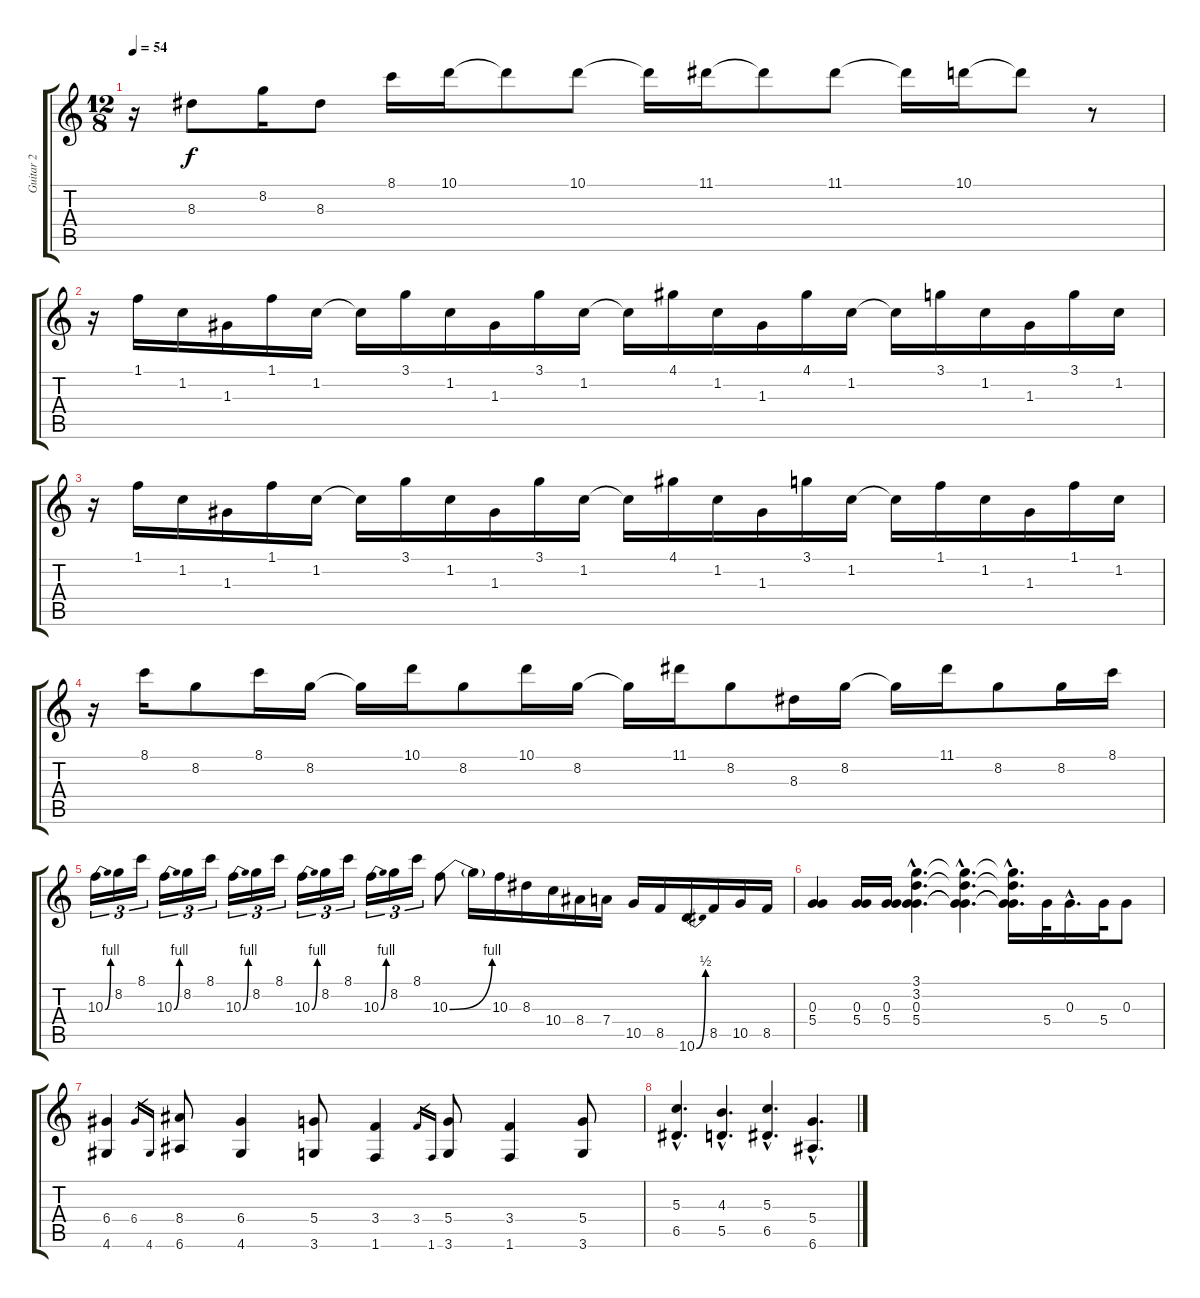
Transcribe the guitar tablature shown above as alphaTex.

\track ("Guitar 2" "Guitar 2") {instrument electricguitarclean}
\staff {score tabs}
\tuning (E4 B3 G3 D3 A2 E2) {hide}
\ts (12 8)
\tempo 54
\clef g2
\ks c
r.16{dy f} 8.3.8 8.2.16 8.3.8 8.1.16 10.1.16 10.1{t}.8 10.1.8 10.1{t}.16 11.1.16 11.1{t}.8 11.1.8 11.1{t}.16 10.1.16 10.1{t}.8 r.8 |
r.16 1.1.16 1.2.16 1.3.16 1.1.16 1.2.16 1.2{t}.16 3.1.16 1.2.16 1.3.16 3.1.16 1.2.16 1.2{t}.16 4.1.16 1.2.16 1.3.16 4.1.16 1.2.16 1.2{t}.16 3.1.16 1.2.16 1.3.16 3.1.16 1.2.16 |
r.16 1.1.16 1.2.16 1.3.16 1.1.16 1.2.16 1.2{t}.16 3.1.16 1.2.16 1.3.16 3.1.16 1.2.16 1.2{t}.16 4.1.16 1.2.16 1.3.16 3.1.16 1.2.16 1.2{t}.16 1.1.16 1.2.16 1.3.16 1.1.16 1.2.16 |
r.16 8.1.16 8.2.8 8.1.16 8.2.16 8.2{t}.16 10.1.16 8.2.8 10.1.16 8.2.16 8.2{t}.16 11.1.16 8.2.8 8.3.16 8.2.16 8.2{t}.16 11.1.16 8.2.8 8.2.16 8.1.16 |
10.3{be (bend 0 0 60 4)}.16{tu (3 2)} 8.2.16{tu (3 2)} 8.1.16{tu (3 2)} 10.3{be (bend 0 0 60 4)}.16{tu (3 2)} 8.2.16{tu (3 2)} 8.1.16{tu (3 2)} 10.3{be (bend 0 0 60 4)}.16{tu (3 2)} 8.2.16{tu (3 2)} 8.1.16{tu (3 2)} 10.3{be (bend 0 0 60 4)}.16{tu (3 2)} 8.2.16{tu (3 2)} 8.1.16{tu (3 2)} 10.3{be (bend 0 0 60 4)}.16{tu (3 2)} 8.2.16{tu (3 2)} 8.1.16{tu (3 2)} 10.3{be (bend 0 0 60 4)}.8 10.3{t}.16 10.3.16 8.3.16 10.4.16 8.4.16 7.4.16 10.5.16 8.5.16 10.6{be (bend 0 0 60 2)}.16 8.5.16 10.5.16 8.5.16 |
(0.3 5.4).4 (0.3 5.4).16 (0.3 5.4).16 (3.1{hac} 3.2{hac} 0.3{hac} 5.4{hac}).4{d} (3.1{hac t} 3.2{hac t} 0.3{hac t} 5.4{hac t}).4{d} (3.1{hac t} 3.2{hac t} 0.3{hac t} 5.4{hac t}).16{d} 5.4.32 0.3{hac}.16{d} 5.4.32 0.3.8 |
(6.4 4.6).4 6.4.16{gr} 4.6.16{gr} (8.4 6.6).8 (6.4 4.6).4 (5.4 3.6).8 (3.4 1.6).4 3.4.16{gr} 1.6.16{gr} (5.4 3.6).8 (3.4 1.6).4 (5.4 3.6).8 |
(5.3{hac} 6.5{hac}).4{d} (4.3{hac} 5.5{hac}).4{d} (5.3{hac} 6.5{hac}).4{d} (5.4{hac} 6.6{hac}).4{d}
